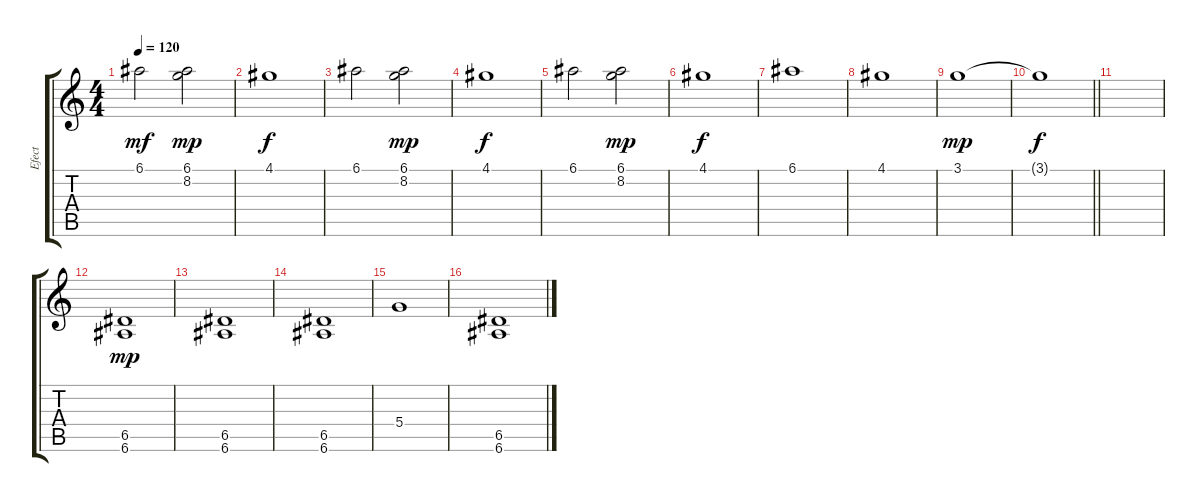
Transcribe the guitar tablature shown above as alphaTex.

\track ("Efect" "Efect") {instrument distortionguitar}
\staff {score tabs}
\tuning (E4 B3 G3 D3 A2 E2) {hide}
\ts (4 4)
\tempo 120
\clef g2
\ks c
6.1.2{dy mf} (6.1 8.2).2{dy mp} |
4.1.1{dy f} |
6.1.2 (6.1 8.2).2{dy mp} |
4.1.1{dy f} |
6.1.2 (6.1 8.2).2{dy mp} |
4.1.1{dy f} |
6.1.1 |
4.1.1 |
3.1.1{dy mp} |
\barLineRight lightlight
3.1{t}.1{dy f} |
|
(6.5 6.6).1{dy mp volume 11 instrument distortionguitar} |
(6.5 6.6).1 |
(6.5 6.6).1 |
5.4.1 |
(6.5 6.6).1
